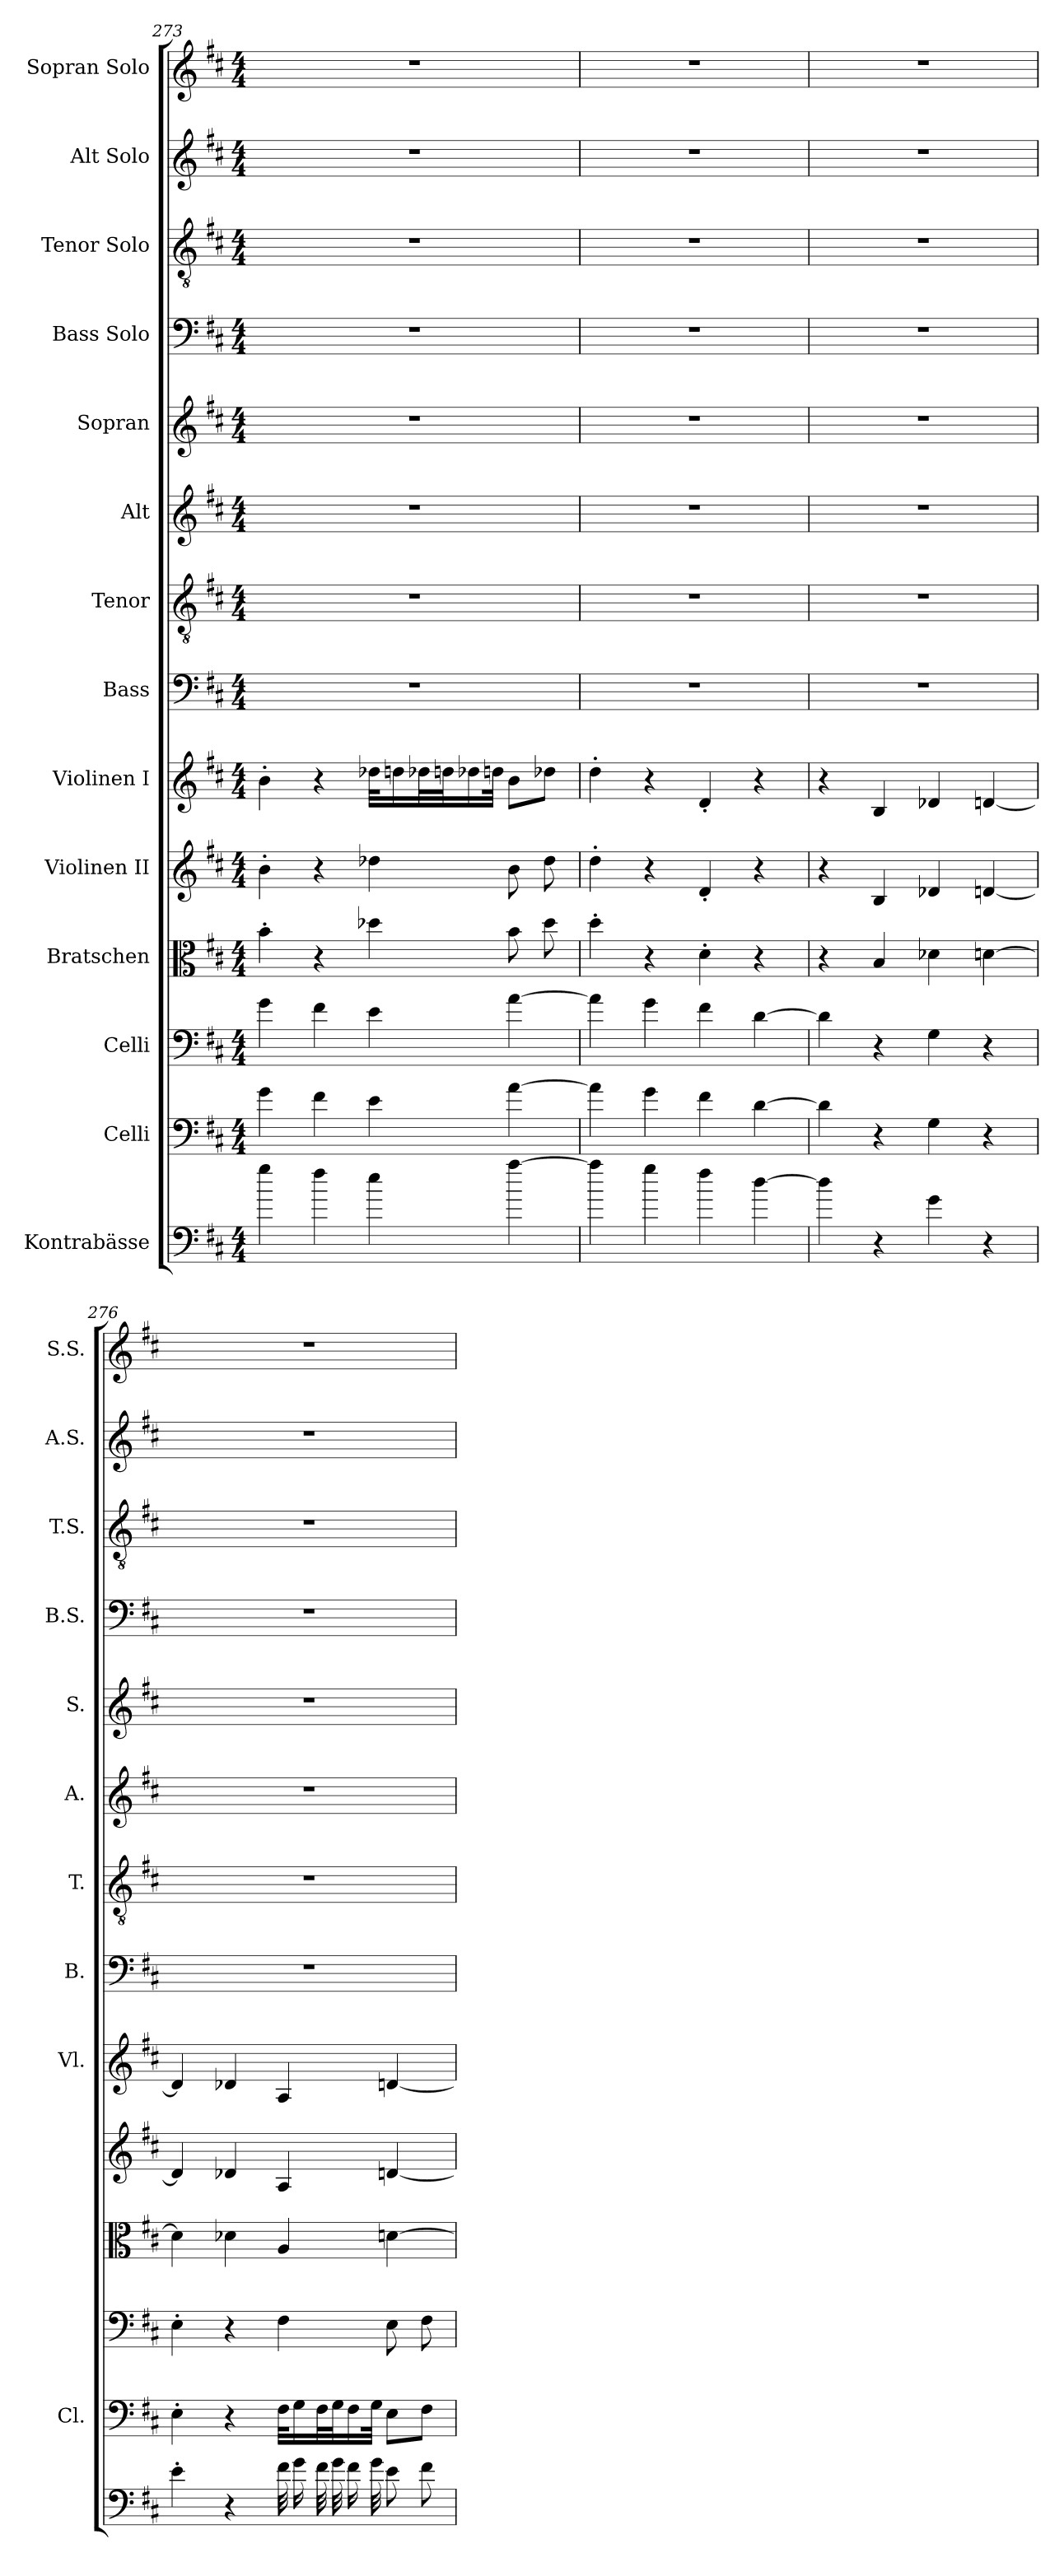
**kern	**kern	**kern	**kern	**kern	**kern	**kern	**kern	**kern	**kern	**kern	**kern	**kern	**kern
*part14	*part13	*part12	*part11	*part10	*part9	*part8	*part7	*part6	*part5	*part4	*part3	*part2	*part1
*staff14	*staff13	*staff12	*staff11	*staff10	*staff9	*staff8	*staff7	*staff6	*staff5	*staff4	*staff3	*staff2	*staff1
*I"Kontrabässe	*I"Celli	*I"Celli	*I"Bratschen	*I"Violinen II	*I"Violinen I	*I"Bass	*I"Tenor	*I"Alt	*I"Sopran	*I"Bass Solo	*I"Tenor Solo	*I"Alt Solo	*I"Sopran Solo
*	*I'Cl.	*	*	*	*I'Vl.	*I'B.	*I'T.	*I'A.	*I'S.	*I'B.S.	*I'T.S.	*I'A.S.	*I'S.S.
*clefF4	*clefF4	*clefF4	*clefC3	*clefG2	*clefG2	*clefF4	*clefGv2	*clefG2	*clefG2	*clefF4	*clefGv2	*clefG2	*clefG2
*ITrd7c12	*	*	*	*	*	*	*	*	*	*	*	*	*
*k[f#c#]	*k[f#c#]	*k[f#c#]	*k[f#c#]	*k[f#c#]	*k[f#c#]	*k[f#c#]	*k[f#c#]	*k[f#c#]	*k[f#c#]	*k[f#c#]	*k[f#c#]	*k[f#c#]	*k[f#c#]
*	*D:	*D:	*D:	*D:	*D:	*D:	*D:	*D:	*D:	*D:	*D:	*D:	*D:
*M4/4	*M4/4	*M4/4	*M4/4	*M4/4	*M4/4	*M4/4	*M4/4	*M4/4	*M4/4	*M4/4	*M4/4	*M4/4	*M4/4
=273	=273	=273	=273	=273	=273	=273	=273	=273	=273	=273	=273	=273	=273
4g\	4g\	4g\	4b'\	4b'\	4b'\	1r	1r	1r	1r	1r	1r	1r	1r
4f#\	4f#\	4f#\	4r	4r	4r	.	.	.	.	.	.	.	.
4e\	4e\	4e\	4dd-X\	4dd-X\	32dd-X\KLL	.	.	.	.	.	.	.	.
.	.	.	.	.	16ddn\	.	.	.	.	.	.	.	.
.	.	.	.	.	32dd-X\L	.	.	.	.	.	.	.	.
.	.	.	.	.	32ddn\J	.	.	.	.	.	.	.	.
.	.	.	.	.	16dd-X\	.	.	.	.	.	.	.	.
.	.	.	.	.	32ddn\JJk	.	.	.	.	.	.	.	.
[4a\	[4a\	[4a\	8b\	8b\	8b\L	.	.	.	.	.	.	.	.
.	.	.	8dd-\	8dd-\	8dd-X\J	.	.	.	.	.	.	.	.
=274	=274	=274	=274	=274	=274	=274	=274	=274	=274	=274	=274	=274	=274
4a\]	4a\]	4a\]	4dd'\	4dd'\	4dd'\	1r	1r	1r	1r	1r	1r	1r	1r
4g\	4g\	4g\	4r	4r	4r	.	.	.	.	.	.	.	.
4f#\	4f#\	4f#\	4d'\	4d'/	4d'/	.	.	.	.	.	.	.	.
[4d\	[4d\	[4d\	4r	4r	4r	.	.	.	.	.	.	.	.
=275	=275	=275	=275	=275	=275	=275	=275	=275	=275	=275	=275	=275	=275
4d\]	4d\]	4d\]	4r	4r	4r	1r	1r	1r	1r	1r	1r	1r	1r
4r	4r	4r	4B/	4B/	4B/	.	.	.	.	.	.	.	.
4G\	4G\	4G\	4d-X\	4d-X/	4d-X/	.	.	.	.	.	.	.	.
4r	4r	4r	[4dn\	[4dn/	[4dn/	.	.	.	.	.	.	.	.
=276	=276	=276	=276	=276	=276	=276	=276	=276	=276	=276	=276	=276	=276
4E'\	4E'\	4E'\	4d\]	4d/]	4d/]	1r	1r	1r	1r	1r	1r	1r	1r
4r	4r	4r	4d-X\	4d-X/	4d-X/	.	.	.	.	.	.	.	.
32F#\	32F#\KLL	4F#\	4A/	4A/	4A/	.	.	.	.	.	.	.	.
16G\	16G\	.	.	.	.	.	.	.	.	.	.	.	.
32F#\	32F#\L	.	.	.	.	.	.	.	.	.	.	.	.
32G\	32G\J	.	.	.	.	.	.	.	.	.	.	.	.
16F#\	16F#\	.	.	.	.	.	.	.	.	.	.	.	.
32G\	32G\JJk	.	.	.	.	.	.	.	.	.	.	.	.
8E\	8E\L	8E\	[4dn\	[4dn/	[4dn/	.	.	.	.	.	.	.	.
8F#\	8F#\J	8F#\	.	.	.	.	.	.	.	.	.	.	.
=	=	=	=	=	=	=	=	=	=	=	=	=	=
*-	*-	*-	*-	*-	*-	*-	*-	*-	*-	*-	*-	*-	*-
